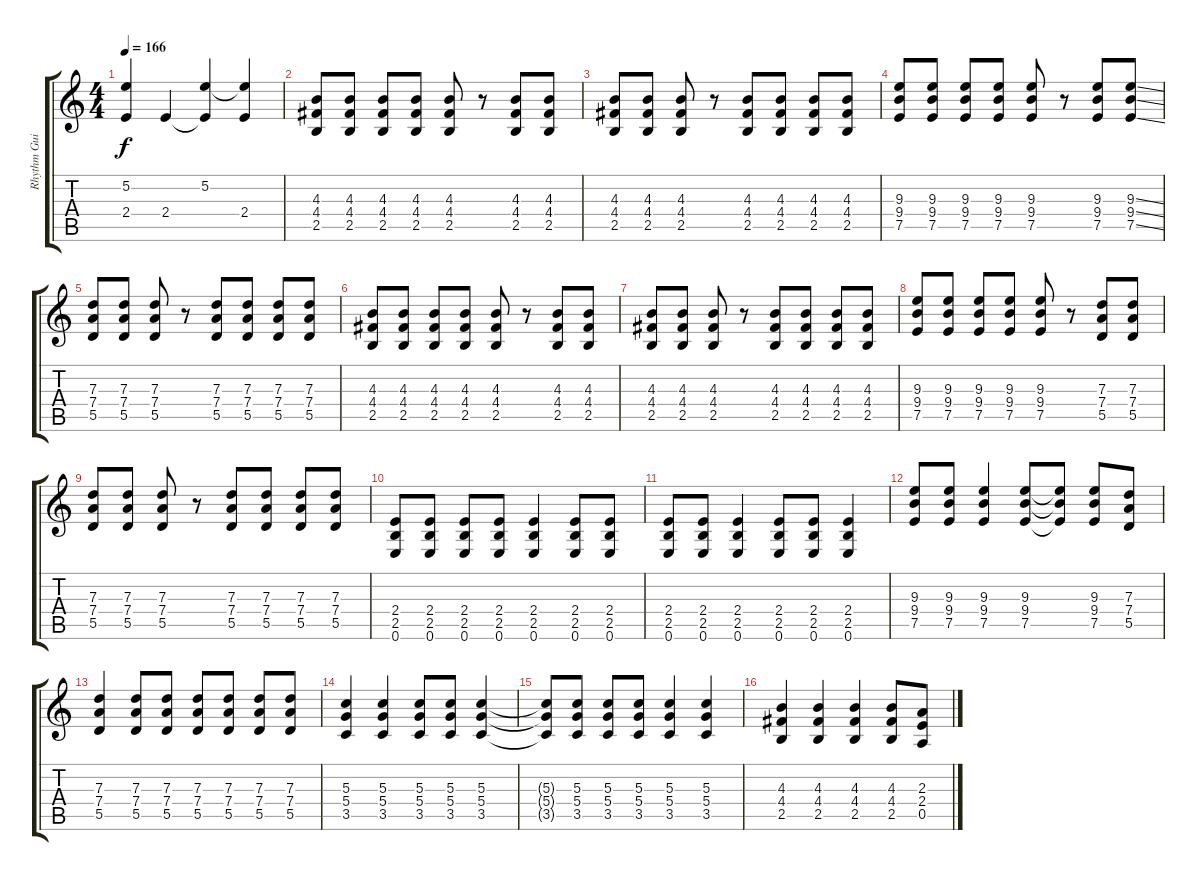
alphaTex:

\track ("Rhythm Guitar I" "Rhythm Gui") {instrument distortionguitar}
\staff {score tabs}
\tuning (E4 B3 G3 D3 A2 E2) {hide}
\ts (4 4)
\tempo 166
\clef g2
\ks c
(5.2{t} 2.4{t}).4{dy f} 2.4.4 (5.2 2.4{t}).4 (5.2{t} 2.4).4 |
(4.3 4.4 2.5).8 (4.3 4.4 2.5).8 (4.3 4.4 2.5).8 (4.3 4.4 2.5).8 (4.3 4.4 2.5).8 r.8 (4.3 4.4 2.5).8 (4.3 4.4 2.5).8 |
(4.3 4.4 2.5).8 (4.3 4.4 2.5).8 (4.3 4.4 2.5).8 r.8 (4.3 4.4 2.5).8 (4.3 4.4 2.5).8 (4.3 4.4 2.5).8 (4.3 4.4 2.5).8 |
(9.3 9.4 7.5).8 (9.3 9.4 7.5).8 (9.3 9.4 7.5).8 (9.3 9.4 7.5).8 (9.3 9.4 7.5).8 r.8 (9.3 9.4 7.5).8 (9.3{ss} 9.4{ss} 7.5{ss}).8 |
(7.3 7.4 5.5).8 (7.3 7.4 5.5).8 (7.3 7.4 5.5).8 r.8 (7.3 7.4 5.5).8 (7.3 7.4 5.5).8 (7.3 7.4 5.5).8 (7.3 7.4 5.5).8 |
(4.3 4.4 2.5).8 (4.3 4.4 2.5).8 (4.3 4.4 2.5).8 (4.3 4.4 2.5).8 (4.3 4.4 2.5).8 r.8 (4.3 4.4 2.5).8 (4.3 4.4 2.5).8 |
(4.3 4.4 2.5).8 (4.3 4.4 2.5).8 (4.3 4.4 2.5).8 r.8 (4.3 4.4 2.5).8 (4.3 4.4 2.5).8 (4.3 4.4 2.5).8 (4.3 4.4 2.5).8 |
(9.3 9.4 7.5).8 (9.3 9.4 7.5).8 (9.3 9.4 7.5).8 (9.3 9.4 7.5).8 (9.3 9.4 7.5).8 r.8 (7.3 7.4 5.5).8 (7.3 7.4 5.5).8 |
(7.3 7.4 5.5).8 (7.3 7.4 5.5).8 (7.3 7.4 5.5).8 r.8 (7.3 7.4 5.5).8 (7.3 7.4 5.5).8 (7.3 7.4 5.5).8 (7.3 7.4 5.5).8 |
(2.4 2.5 0.6).8 (2.4 2.5 0.6).8 (2.4 2.5 0.6).8 (2.4 2.5 0.6).8 (2.4 2.5 0.6).4 (2.4 2.5 0.6).8 (2.4 2.5 0.6).8 |
(2.4 2.5 0.6).8 (2.4 2.5 0.6).8 (2.4 2.5 0.6).4 (2.4 2.5 0.6).8 (2.4 2.5 0.6).8 (2.4 2.5 0.6).4 |
(9.3 9.4 7.5).8 (9.3 9.4 7.5).8 (9.3 9.4 7.5).4 (9.3 9.4 7.5).8 (9.3{t} 9.4{t} 7.5{t}).8 (9.3 9.4 7.5).8 (7.3 7.4 5.5).8 |
(7.3 7.4 5.5).4 (7.3 7.4 5.5).8 (7.3 7.4 5.5).8 (7.3 7.4 5.5).8 (7.3 7.4 5.5).8 (7.3 7.4 5.5).8 (7.3 7.4 5.5).8 |
(5.3 5.4 3.5).4 (5.3 5.4 3.5).4 (5.3 5.4 3.5).8 (5.3 5.4 3.5).8 (5.3 5.4 3.5).4 |
(5.3{t} 5.4{t} 3.5{t}).8 (5.3 5.4 3.5).8 (5.3 5.4 3.5).8 (5.3 5.4 3.5).8 (5.3 5.4 3.5).4 (5.3 5.4 3.5).4 |
(4.3 4.4 2.5).4 (4.3 4.4 2.5).4 (4.3 4.4 2.5).4 (4.3 4.4 2.5).8 (2.3 2.4 0.5).8
